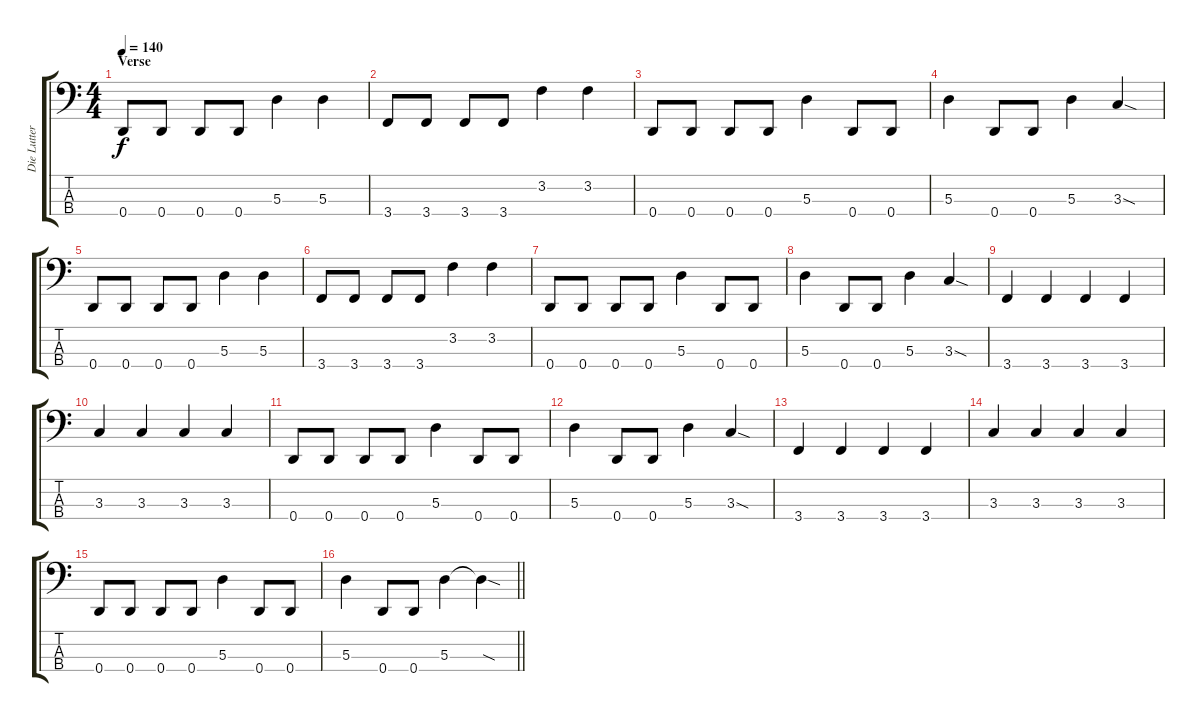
\track ("Die Lutter" "Die Lutter") {instrument electricbasspick}
\staff {score tabs}
\tuning (G2 D2 A1 D1) {hide}
\ts (4 4)
\section ("" "Verse")
\tempo 140
\clef f4
\ks c
0.4.8{dy f} 0.4.8 0.4.8 0.4.8 5.3.4 5.3.4 |
3.4.8 3.4.8 3.4.8 3.4.8 3.2.4 3.2.4 |
0.4.8 0.4.8 0.4.8 0.4.8 5.3.4 0.4.8 0.4.8 |
5.3.4 0.4.8 0.4.8 5.3.4 3.3{sod}.4 |
0.4.8 0.4.8 0.4.8 0.4.8 5.3.4 5.3.4 |
3.4.8 3.4.8 3.4.8 3.4.8 3.2.4 3.2.4 |
0.4.8 0.4.8 0.4.8 0.4.8 5.3.4 0.4.8 0.4.8 |
5.3.4 0.4.8 0.4.8 5.3.4 3.3{sod}.4 |
3.4.4 3.4.4 3.4.4 3.4.4 |
3.3.4 3.3.4 3.3.4 3.3.4 |
0.4.8 0.4.8 0.4.8 0.4.8 5.3.4 0.4.8 0.4.8 |
5.3.4 0.4.8 0.4.8 5.3.4 3.3{sod}.4 |
3.4.4 3.4.4 3.4.4 3.4.4 |
3.3.4 3.3.4 3.3.4 3.3.4 |
0.4.8 0.4.8 0.4.8 0.4.8 5.3.4 0.4.8 0.4.8 |
\barLineRight lightlight
5.3.4 0.4.8 0.4.8 5.3.4 5.3{sod t}.4
